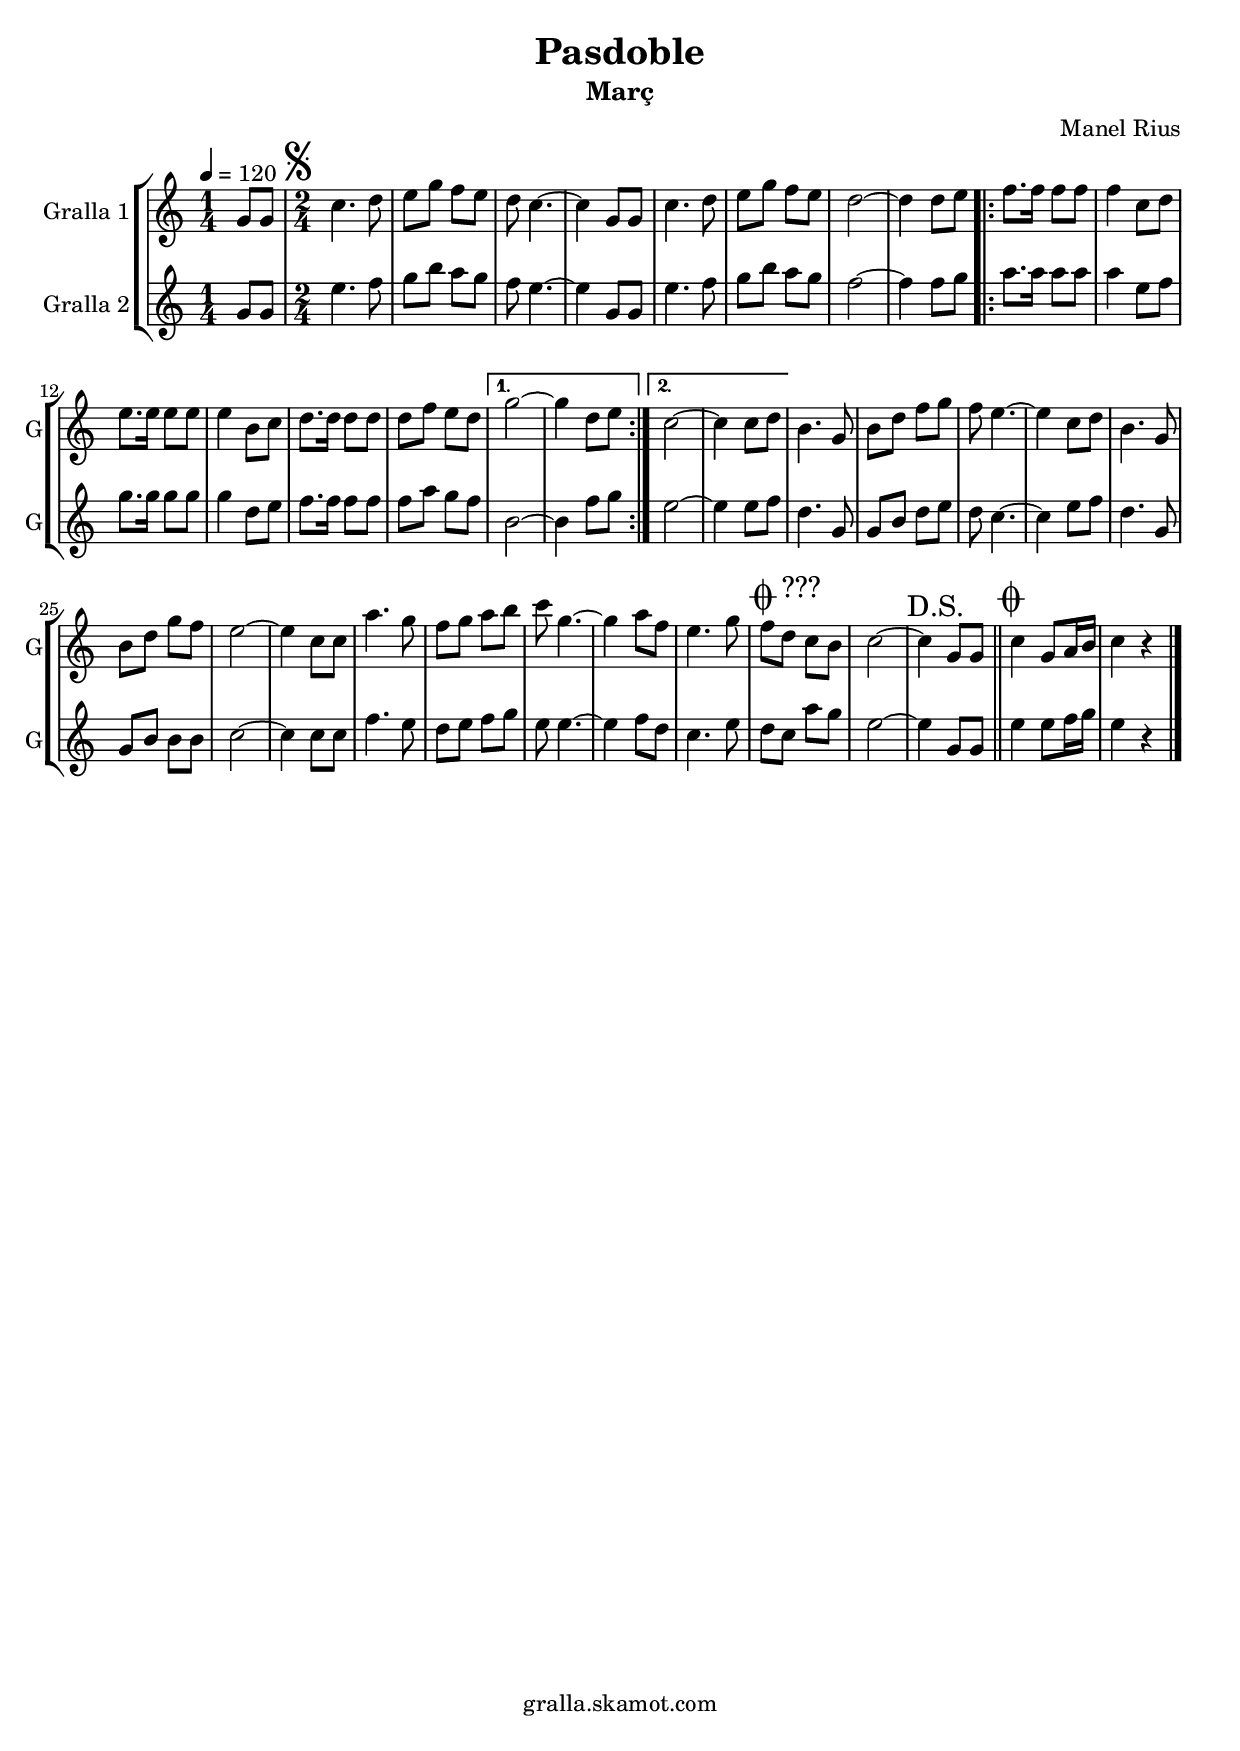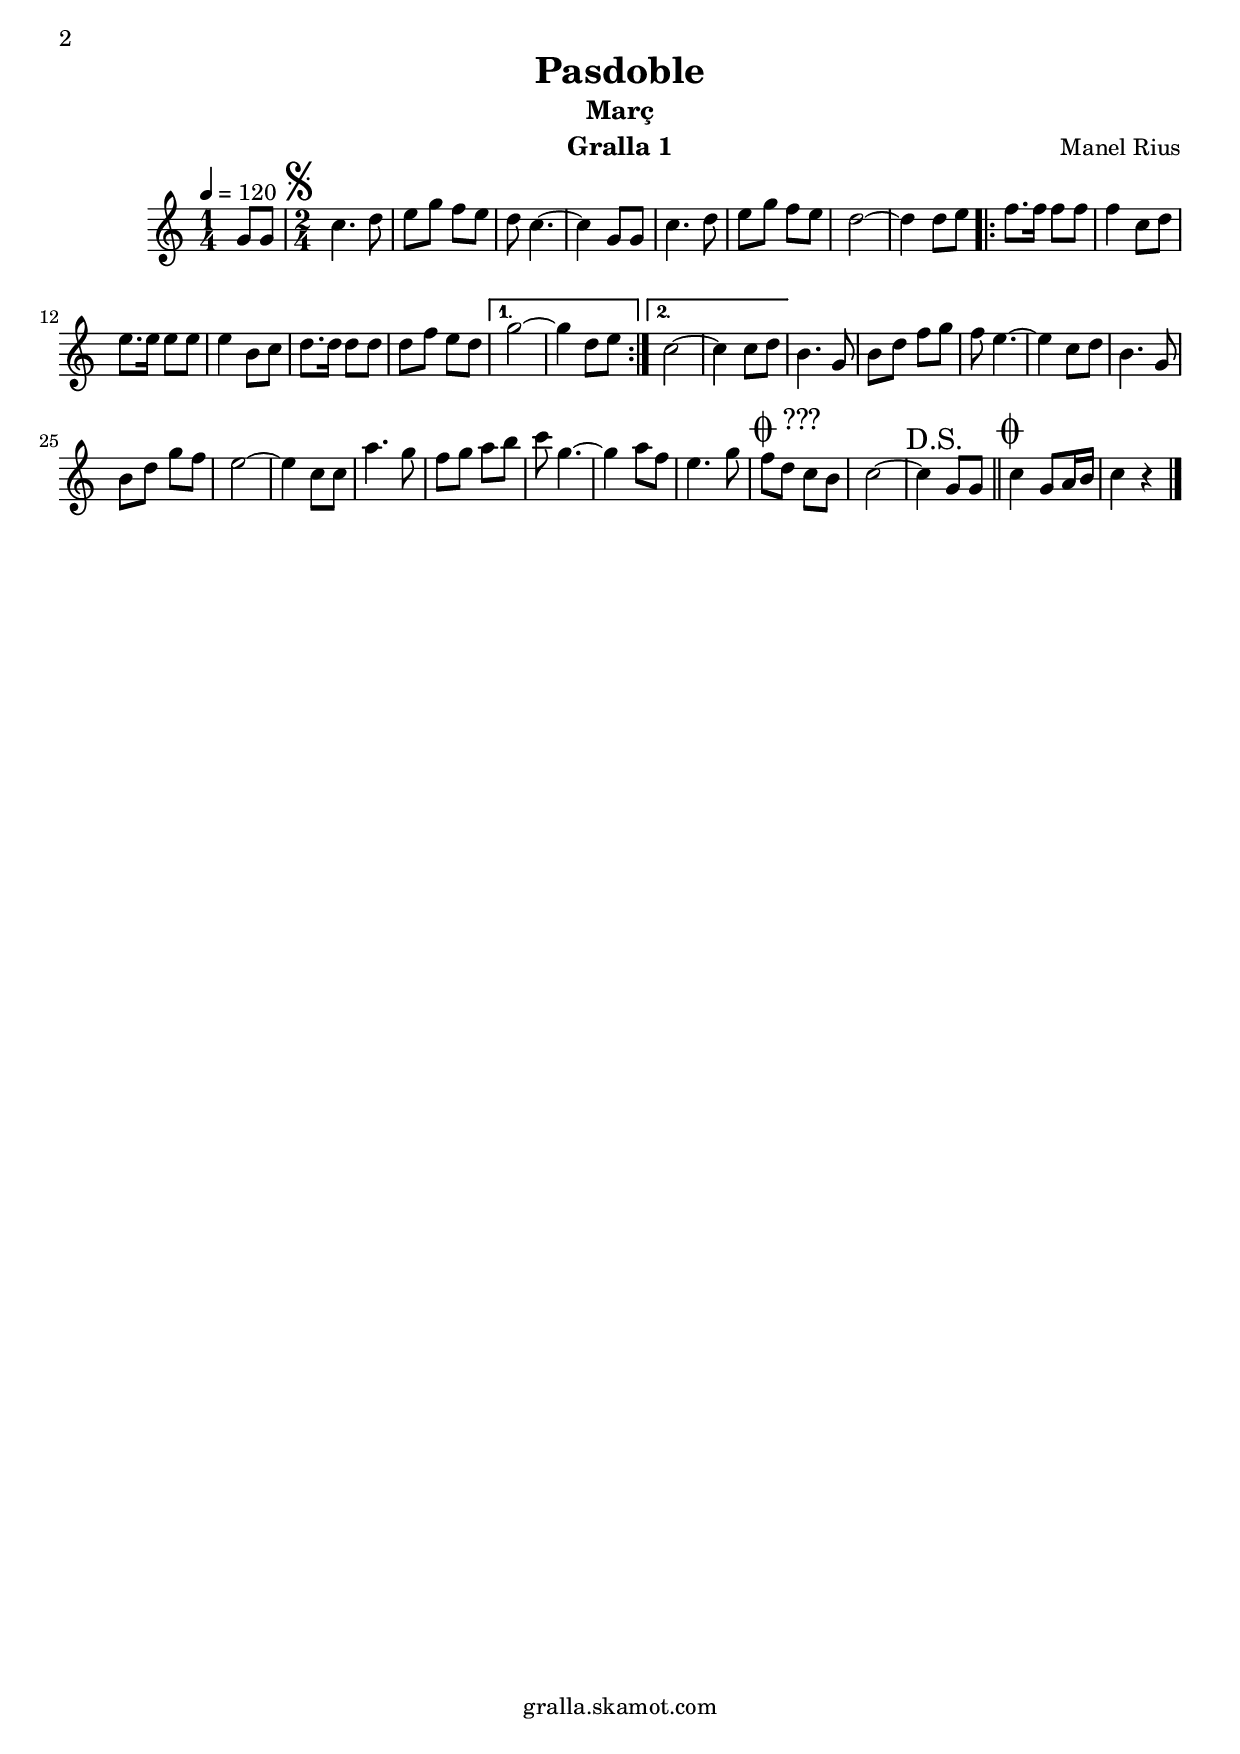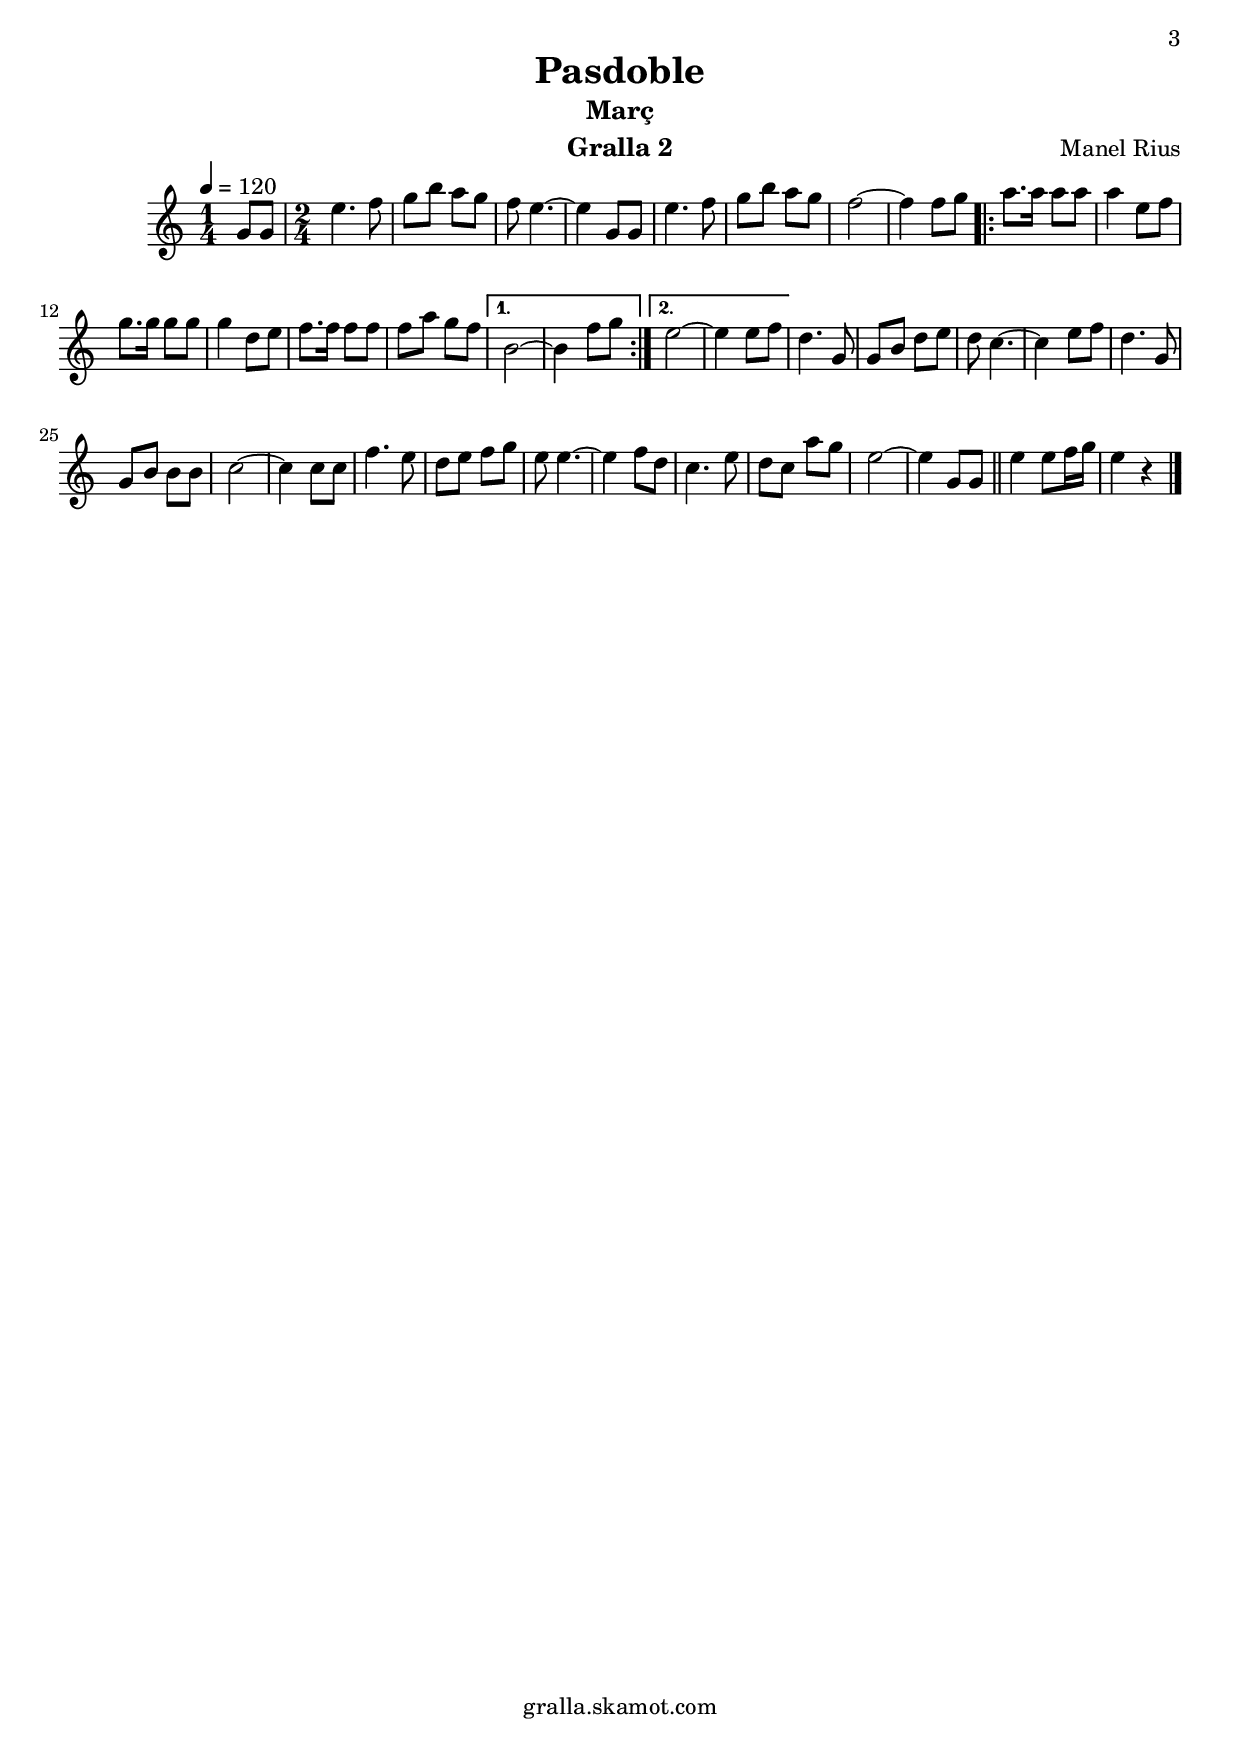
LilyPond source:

\version "2.16.2"

\header {
  dedication=""
  title="Pasdoble"
  subtitle="Març"
  subsubtitle=""
  poet=""
  meter=""
  piece=""
  composer="Manel Rius"
  arranger=""
  opus=""
  instrument=""
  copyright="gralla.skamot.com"
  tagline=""
}

liniaroAa =
\relative g'
{
  \tempo 4=120
  \clef treble
  \key c \major
  \time 1/4
  g8 g  |
  \time 2/4   \mark \markup {\musicglyph #"scripts.segno"} c4. d8  |
  e8 g f e  |
  d8 c4. ~  |
  %05
  c4 g8 g  |
  c4. d8  |
  e8 g f e  |
  d2 ~  |
  d4 d8 e  |
  %10
  \repeat volta 2 { f8. f16 f8 f  |
  f4 c8 d  |
  e8. e16 e8 e  |
  e4 b8 c  |
  d8. d16 d8 d  |
  %15
  d8 f e d }
  \alternative { { g2 ~  |
  g4 d8 e }
  { c2 ~  |
  c4 c8 d } }
  %20
  b4. g8  |
  b8 d f g  |
  f8 e4. ~  |
  e4 c8 d  |
  b4. g8  |
  %25
  b8 d g f  |
  e2 ~  |
  e4 c8 c  |
  a'4. g8  |
  f8 g a b  |
  %30
  c8 g4. ~  |
  g4 a8 f  |
  e4. g8  |
  \mark \markup {\musicglyph #"scripts.coda" ???} f8 d c b  |
  c2 ~  |
  %35
  \mark "D.S." c4 g8 g  \bar "||"
  \mark \markup {\musicglyph #"scripts.coda"} c4 g8 a16 b  |
  c4 r4  \bar "|." % kompletite
}

liniaroAb =
\relative g'
{
  \tempo 4=120
  \clef treble
  \key c \major
  \time 1/4
  g8 g  |
  \time 2/4   e'4. f8  |
  g8 b a g  |
  f8 e4. ~  |
  %05
  e4 g,8 g  |
  e'4. f8  |
  g8 b a g  |
  f2 ~  |
  f4 f8 g  |
  %10
  \repeat volta 2 { a8. a16 a8 a  |
  a4 e8 f  |
  g8. g16 g8 g  |
  g4 d8 e  |
  f8. f16 f8 f  |
  %15
  f8 a g f }
  \alternative { { b,2 ~  |
  b4 f'8 g }
  { e2 ~  |
  e4 e8 f } }
  %20
  d4. g,8  |
  g8 b d e  |
  d8 c4. ~  |
  c4 e8 f  |
  d4. g,8  |
  %25
  g8 b b b  |
  c2 ~  |
  c4 c8 c  |
  f4. e8  |
  d8 e f g  |
  %30
  e8 e4. ~  |
  e4 f8 d  |
  c4. e8  |
  d8 c a' g  |
  e2 ~  |
  %35
  e4 g,8 g  \bar "||"
  e'4 e8 f16 g  |
  e4 r4  \bar "|." % kompletite
}

\bookpart {
  \score {
    \new StaffGroup {
      \override Score.RehearsalMark.self-alignment-X = #LEFT
      <<
        \new Staff \with {instrumentName = #"Gralla 1" shortInstrumentName = #"G"} \liniaroAa
        \new Staff \with {instrumentName = #"Gralla 2" shortInstrumentName = #"G"} \liniaroAb
      >>
    }
    \layout {}
  }
  \score { \unfoldRepeats
    \new StaffGroup {
      \override Score.RehearsalMark.self-alignment-X = #LEFT
      <<
        \new Staff \with {instrumentName = #"Gralla 1" shortInstrumentName = #"G"} \liniaroAa
        \new Staff \with {instrumentName = #"Gralla 2" shortInstrumentName = #"G"} \liniaroAb
      >>
    }
    \midi {
      \set Staff.midiInstrument = "oboe"
      \set DrumStaff.midiInstrument = "drums"
    }
  }
}

\bookpart {
  \header {instrument="Gralla 1"}
  \score {
    \new StaffGroup {
      \override Score.RehearsalMark.self-alignment-X = #LEFT
      <<
        \new Staff \liniaroAa
      >>
    }
    \layout {}
  }
  \score { \unfoldRepeats
    \new StaffGroup {
      \override Score.RehearsalMark.self-alignment-X = #LEFT
      <<
        \new Staff \liniaroAa
      >>
    }
    \midi {
      \set Staff.midiInstrument = "oboe"
      \set DrumStaff.midiInstrument = "drums"
    }
  }
}

\bookpart {
  \header {instrument="Gralla 2"}
  \score {
    \new StaffGroup {
      \override Score.RehearsalMark.self-alignment-X = #LEFT
      <<
        \new Staff \liniaroAb
      >>
    }
    \layout {}
  }
  \score { \unfoldRepeats
    \new StaffGroup {
      \override Score.RehearsalMark.self-alignment-X = #LEFT
      <<
        \new Staff \liniaroAb
      >>
    }
    \midi {
      \set Staff.midiInstrument = "oboe"
      \set DrumStaff.midiInstrument = "drums"
    }
  }
}

